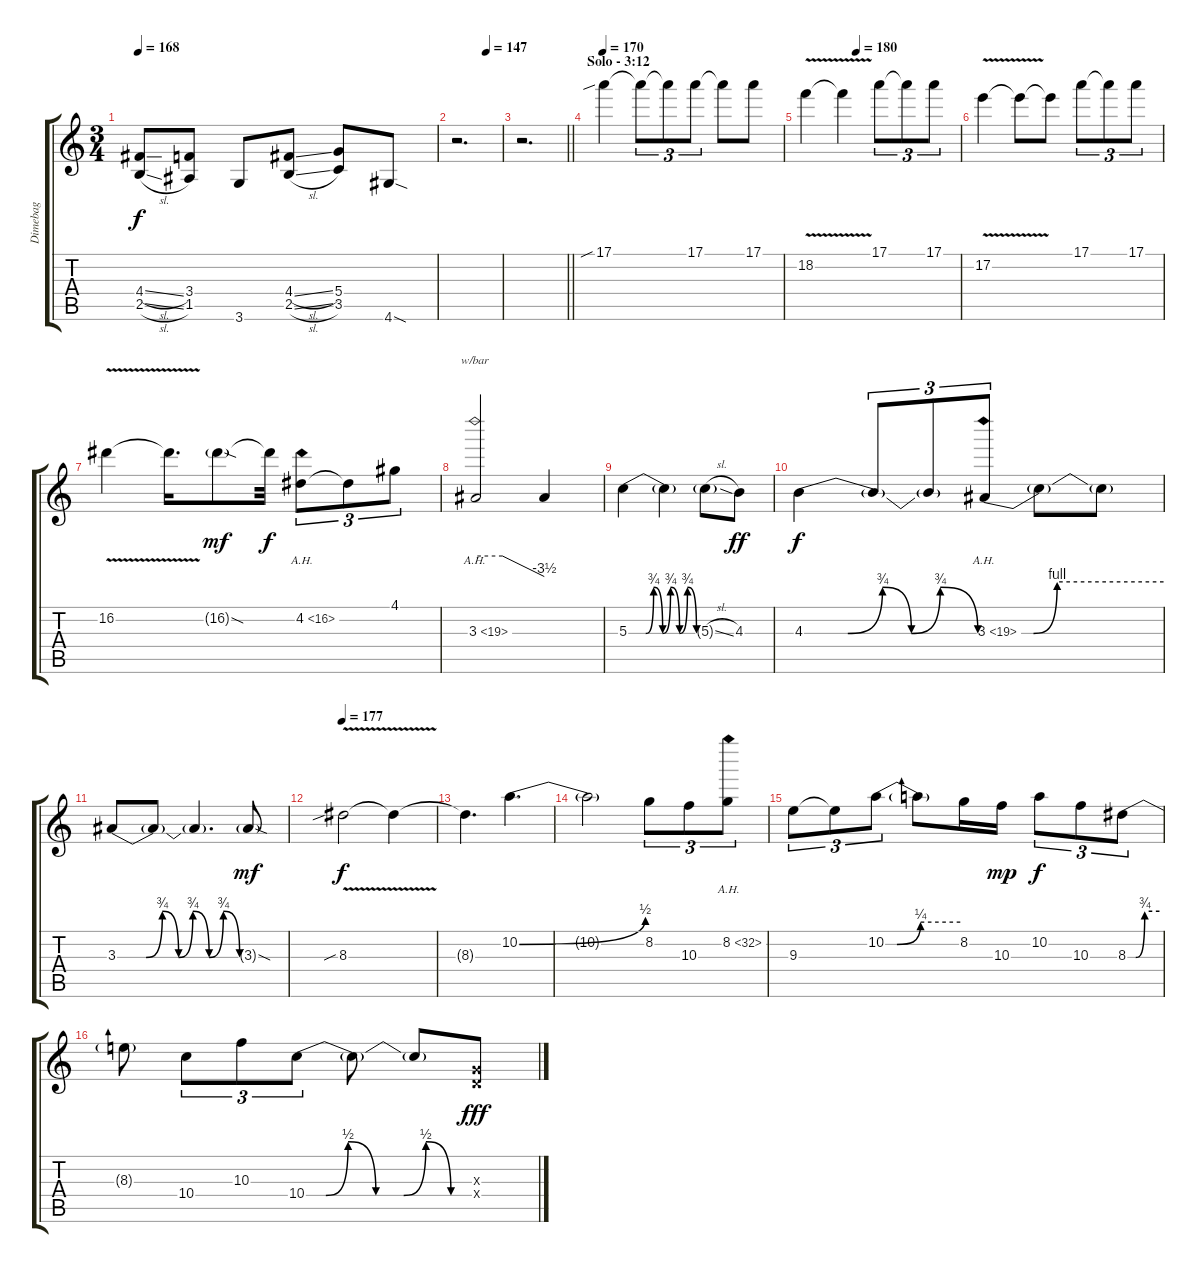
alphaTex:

\track ("Dimebag" "Dimebag") {instrument distortionguitar}
\staff {score tabs}
\tuning (E4 B3 G3 D3 A2 E2) {hide}
\ts (3 4)
\tempo 168
\clef g2
\ks c
(4.4{sl} 2.5{sl}).8{dy f} (3.4 1.5).8 3.6.8 (4.4{sl} 2.5{sl}).8 (5.4 3.5).8 4.6{sod}.8 |
\tempo (147 0.6666666666666666)
r.2{d} |
\barLineRight lightlight
r.2{d} |
\section ("" "Solo - 3:12")
\tempo 176
\tempo 170
17.1{sib}.4 17.1{t}.8{tu (3 2)} 17.1{t}.8{tu (3 2)} 17.1.8{tu (3 2)} 17.1{t}.8 17.1.8 |
\tempo (180 0.3333333333333333)
18.2{v}.4 18.2{t}.4 17.1.8{tu (3 2)} 17.1{t}.8{tu (3 2)} 17.1.8{tu (3 2)} |
17.2{v}.4 17.2{t}.8 17.2{t}.8 17.1.8{tu (3 2)} 17.1{t}.8{tu (3 2)} 17.1.8{tu (3 2)} |
16.2{v}.4 16.2{t}.16{d} 16.2{sod g}.8{dy mf} 16.2{t}.32{dy f} 4.2{ah 12}.8{tu (3 2)} 4.2{t}.8{tu (3 2)} 4.1.8{tu (3 2)} |
3.3{ah 16}.2{tbe (custom default 0 0 24 0 60 -14)} 3.3{t}.4 |
5.3{be (custom 0 0 15 0 22 3 30 0 37 3 45 0 52 3 60 0)}.4 5.3{t}.4 5.3{sl g}.8 4.3.8{dy ff} |
4.3{be (custom 0 0 15 0 27 3 37 0 47 3 60 0)}.4{dy f} 4.3{t}.8{tu (3 2)} 4.3{t}.8{tu (3 2)} 3.3{be (custom 0 0 5 0 15 4 60 4) ah 16}.8{tu (3 2)} 3.3{t}.8 3.3{t}.8 |
3.3{be (custom 0 0 14 0 22 3 30 0 37 3 45 0 52 3 60 0)}.8 3.3{t}.8 3.3{t}.4{d} 3.3{sod g}.8{dy mf} |
\tempo 177
8.3{v sib}.2{dy f} 8.3{t}.4 |
8.3{t}.4{d} 10.2{be (bend 0 0 60 2)}.4{d} |
10.2{t}.2 8.2.8{tu (3 2)} 10.3.8{tu (3 2)} 8.2{ah 24}.8{tu (3 2)} |
9.3.8{tu (3 2)} 9.3{t}.8{tu (3 2)} 10.2{be (custom 0 0 9 0 28 1 60 1)}.8{tu (3 2)} 10.2{t}.8 8.2.16 10.3.16{dy mp} 10.2.8{tu (3 2) dy f} 10.3.8{tu (3 2)} 8.3{be (custom 0 0 15 0 32 3 60 3)}.8{tu (3 2)} |
8.3{t}.8 10.4.8{tu (3 2)} 10.3.8{tu (3 2)} 10.4{be (custom 0 0 7 0 15 2 25 0 35 0 43 2 52 0 60 0)}.8{tu (3 2)} 10.4{t}.8 10.4{t}.8 (0.3{x} 0.4{x}).8{dy fff}
